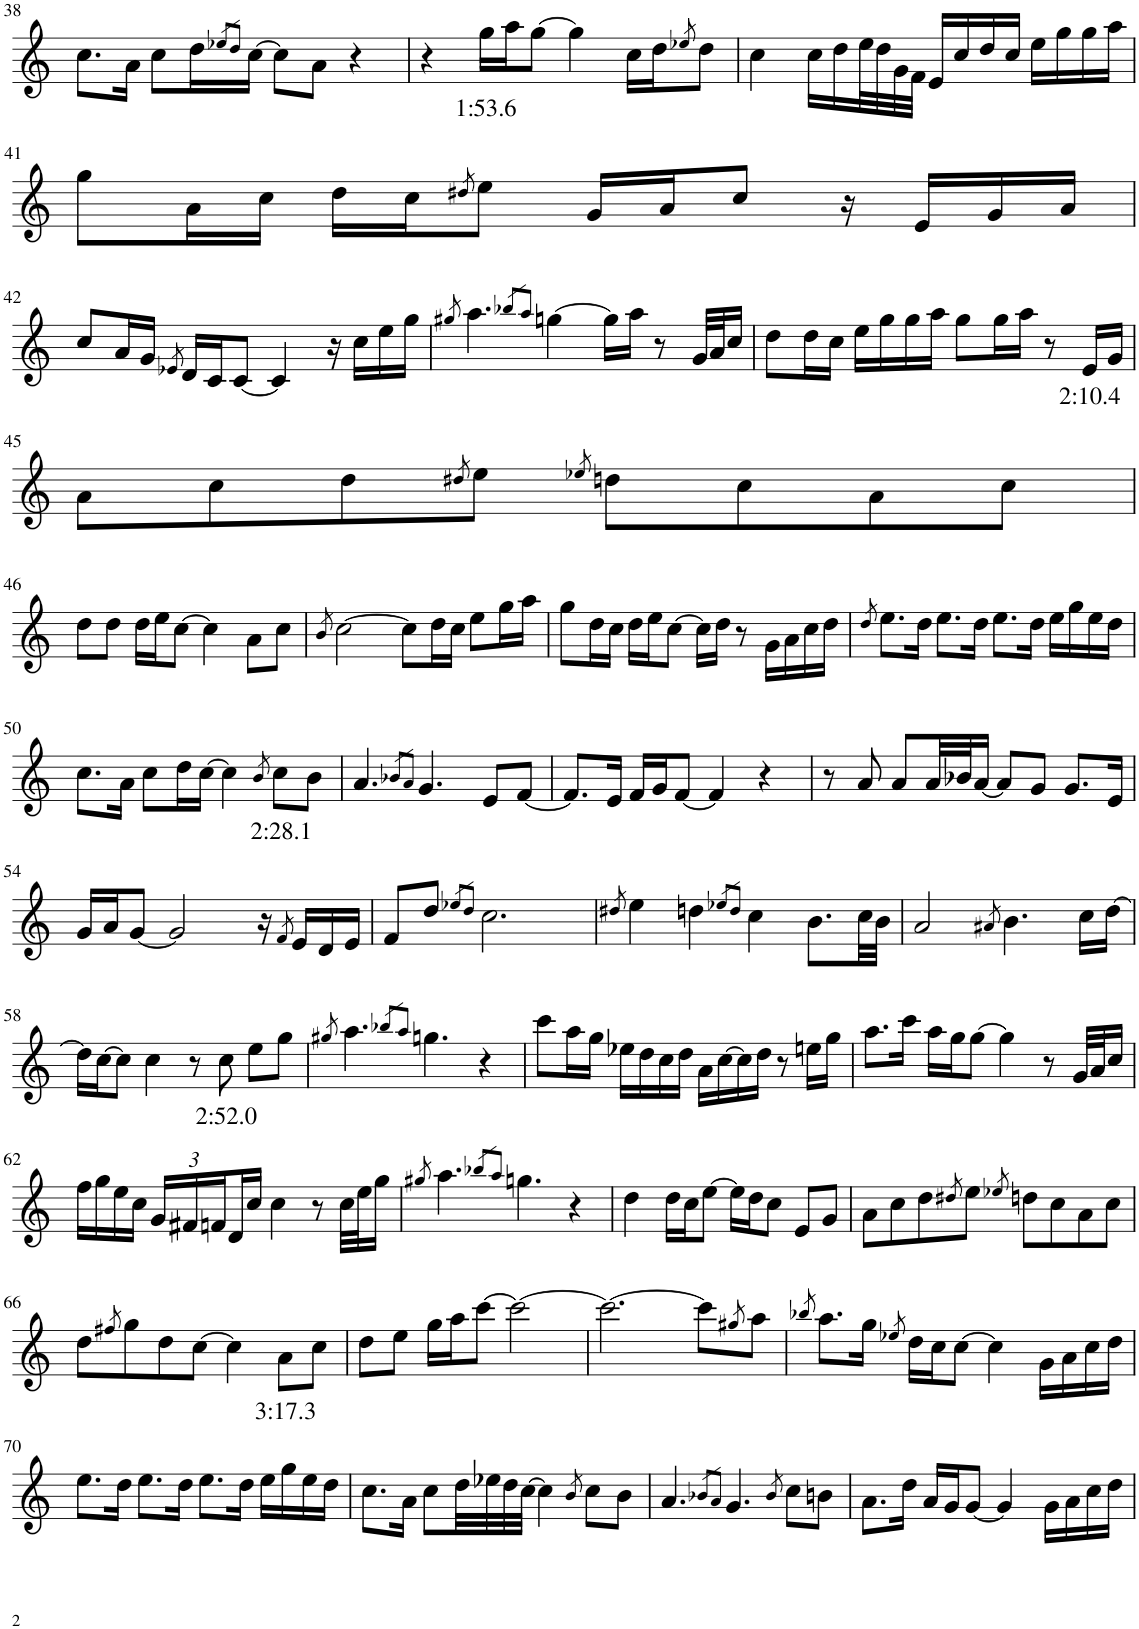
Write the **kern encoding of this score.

**kern	**text
*part1	*part1
*staff1	*staff1
*I"Piano	*
*I'Pno.	*
!!LO:PB:g=z
*clefG2	*
*k[]	*
*M4/4	*
=38	=38
8.cc\L	.
16a\Jk	.
8cc\L	.
16dd\L	.
8qee-X/L	.
8qdd/J	.
[16cc\JJ	.
8cc\L]	.
8a\J	.
4r	.
=39	=39
4r	.
!	!LO:LY:b
16gg\LL	1:53.6
16aa\J	.
[8gg\J	.
4gg\]	.
16cc\LL	.
16dd\J	.
8qee-X/	.
8dd\J	.
=40	=40
4cc\	.
16cc\LL	.
16dd\	.
32ee\L	.
32dd\	.
32g\	.
32f\JJJ	.
16e/LL	.
16cc/	.
16dd/	.
16cc/JJ	.
16ee\LL	.
16gg\	.
16gg\	.
16aa\JJ	.
!!LO:LB:g=z
=41	=41
8gg\L	.
16a\L	.
16cc\JJ	.
16dd\LL	.
16cc\J	.
8qdd#X/	.
8ee\J	.
16g/LL	.
16a/J	.
8cc/J	.
16r	.
16e/LL	.
16g/	.
16a/JJ	.
!!LO:LB:g=z
=42	=42
8cc/L	.
16a/L	.
16g/JJ	.
8qe-X/	.
16d/LL	.
16c/J	.
[8c/J	.
4c/]	.
16r	.
16cc\LL	.
16ee\	.
16gg\JJ	.
=43	=43
8qgg#X/	.
4.aa\	.
8qbb-X/L	.
8qaa/J	.
[4ggn\	.
16gg\LL]	.
16aa\JJ	.
8r	.
32g/LLL	.
32a/J	.
16cc/JJ	.
=44	=44
8dd\L	.
16dd\L	.
16cc\JJ	.
16ee\LL	.
16gg\	.
16gg\	.
16aa\JJ	.
8gg\L	.
16gg\L	.
16aa\JJ	.
8r	.
!	!LO:LY:b
16e/LL	2:10.4
16g/JJ	.
!!LO:LB:g=z
=45	=45
8a\L	.
8cc\	.
8dd\	.
8qdd#X/	.
8ee\J	.
8qee-X/	.
8ddn\L	.
8cc\	.
8a\	.
8cc\J	.
!!LO:LB:g=z
=46	=46
8dd\L	.
8dd\J	.
16dd\LL	.
16ee\J	.
[8cc\J	.
4cc\]	.
8a\L	.
8cc\J	.
=47	=47
8qb/	.
[2cc\	.
8cc\L]	.
16dd\L	.
16cc\JJ	.
8ee\L	.
16gg\L	.
16aa\JJ	.
=48	=48
8gg\L	.
16dd\L	.
16cc\JJ	.
16dd\LL	.
16ee\J	.
[8cc\J	.
16cc\LL]	.
16dd\JJ	.
8r	.
16g\LL	.
16a\	.
16cc\	.
16dd\JJ	.
=49	=49
8qdd/	.
8.ee\L	.
16dd\Jk	.
8.ee\L	.
16dd\Jk	.
8.ee\L	.
16dd\Jk	.
16ee\LL	.
16gg\	.
16ee\	.
16dd\JJ	.
!!LO:LB:g=z
=50	=50
8.cc\L	.
16a\Jk	.
8cc\L	.
16dd\L	.
[16cc\JJ	.
4cc\]	.
8qb/	.
!	!LO:LY:b
8cc\L	2:28.1
8b\J	.
=51	=51
4.a/	.
8qb-X/L	.
8qa/J	.
4.g/	.
8e/L	.
[8f/J	.
=52	=52
8.f/L]	.
16e/Jk	.
16f/LL	.
16g/J	.
[8f/J	.
4f/]	.
4r	.
=53	=53
8r	.
8a/	.
8a/L	.
32a/LL	.
32b-X/J	.
[16a/JJ	.
8a/L]	.
8g/J	.
8.g/L	.
16e/Jk	.
!!LO:LB:g=z
=54	=54
16g/LL	.
16a/J	.
[8g/J	.
2g/]	.
16r	.
8qf/	.
16e/LL	.
16d/	.
16e/JJ	.
=55	=55
8f/L	.
8dd/J	.
8qee-X/L	.
8qdd/J	.
2.cc\	.
=56	=56
8qdd#X/	.
4ee\	.
4ddn\	.
8qee-X/L	.
8qdd/J	.
4cc\	.
8.b\L	.
32cc\LL	.
32b\JJJ	.
=57	=57
2a/	.
8qa#X/	.
4.b\	.
16cc\LL	.
[16dd\JJ	.
!!LO:LB:g=z
=58	=58
16dd\LL]	.
[16cc\J	.
8cc\J]	.
4cc\	.
8r	.
!	!LO:LY:b
8cc\	2:52.0
8ee\L	.
8gg\J	.
=59	=59
8qgg#X/	.
4.aa\	.
8qbb-X/L	.
8qaa/J	.
4.ggn\	.
4r	.
=60	=60
8ccc\L	.
16aa\L	.
16gg\JJ	.
16ee-X\LL	.
16dd\	.
16cc\	.
16dd\JJ	.
16a\LL	.
[16cc\	.
16cc\]	.
16dd\JJ	.
8r	.
16een\LL	.
16gg\JJ	.
=61	=61
8.aa\L	.
16ccc\Jk	.
16aa\LL	.
16gg\J	.
[8gg\J	.
4gg\]	.
8r	.
32g/LLL	.
32a/J	.
16cc/JJ	.
!!LO:LB:g=z
=62	=62
16ff\LL	.
16gg\	.
16ee\	.
16cc\JJ	.
*Xbrackettup	*
24g/LL	.
24f#X/	.
24fn/	.
16d/	.
16cc/JJ	.
4cc\	.
8r	.
32cc\LLL	.
32ee\J	.
16gg\JJ	.
=63	=63
8qgg#X/	.
4.aa\	.
8qbb-X/L	.
8qaa/J	.
4.ggn\	.
4r	.
=64	=64
4dd\	.
16dd\LL	.
16cc\J	.
[8ee\J	.
16ee\LL]	.
16dd\J	.
8cc\J	.
8e/L	.
8g/J	.
=65	=65
8a\L	.
8cc\	.
8dd\	.
8qdd#X/	.
8ee\J	.
8qee-X/	.
8ddn\L	.
8cc\	.
8a\	.
8cc\J	.
!!LO:LB:g=z
=66	=66
8dd\L	.
8qff#X/	.
8gg\	.
8dd\	.
[8cc\J	.
4cc\]	.
!	!LO:LY:b
8a\L	3:17.3
8cc\J	.
=67	=67
8dd\L	.
8ee\J	.
16gg\LL	.
16aa\J	.
[8ccc\J	.
2ccc\_	.
=68	=68
2.ccc\_	.
8ccc\L]	.
8qgg#X/	.
8aa\J	.
=69	=69
8qbb-X/	.
8.aa\L	.
16gg\Jk	.
8qee-X/	.
16dd\LL	.
16cc\J	.
[8cc\J	.
4cc\]	.
16g\LL	.
16a\	.
16cc\	.
16dd\JJ	.
!!LO:LB:g=z
=70	=70
8.ee\L	.
16dd\Jk	.
8.ee\L	.
16dd\Jk	.
8.ee\L	.
16dd\Jk	.
16ee\LL	.
16gg\	.
16ee\	.
16dd\JJ	.
=71	=71
8.cc\L	.
16a\Jk	.
8cc\L	.
32dd\LL	.
32ee-X\	.
32dd\	.
[32cc\JJJ	.
4cc\]	.
8qb/	.
8cc\L	.
8b\J	.
=72	=72
4.a/	.
8qb-X/L	.
8qa/J	.
4.g/	.
8qb-/	.
8cc\L	.
8bn\J	.
=73	=73
8.a\L	.
16dd\Jk	.
16a/LL	.
16g/J	.
[8g/J	.
4g/]	.
16g\LL	.
16a\	.
16cc\	.
16dd\JJ	.
=	=
*-	*-
